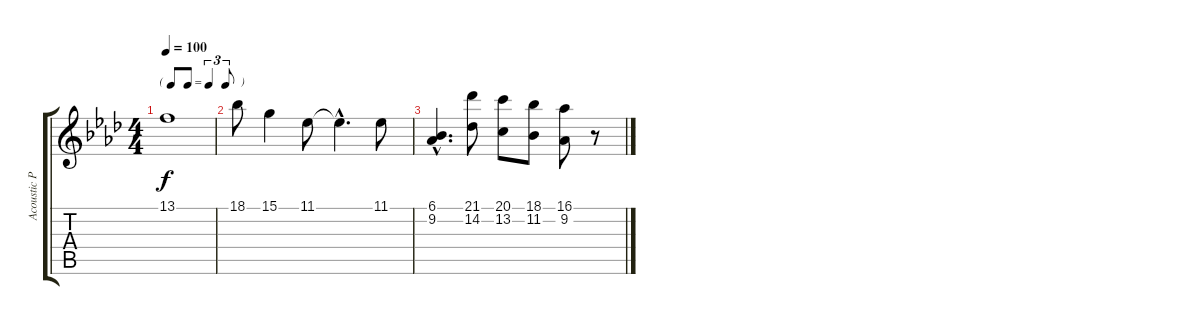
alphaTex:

\track ("Acoustic Piano" "Acoustic P") {instrument acousticgrandpiano}
\staff {score tabs}
\tuning (E4 B3 G3 D3 A2 E2) {hide}
\ts (4 4)
\tf triplet8th
\tempo 100
\clef g2
\ks ab
13.1.1{dy f} |
18.1.8 15.1.4 11.1.8 11.1{hac t}.4{d} 11.1.8 |
(6.1{hac} 9.2{hac}).4{d} (21.1 14.2).8 (20.1 13.2).8 (18.1 11.2).8 (16.1 9.2).8 r.8
